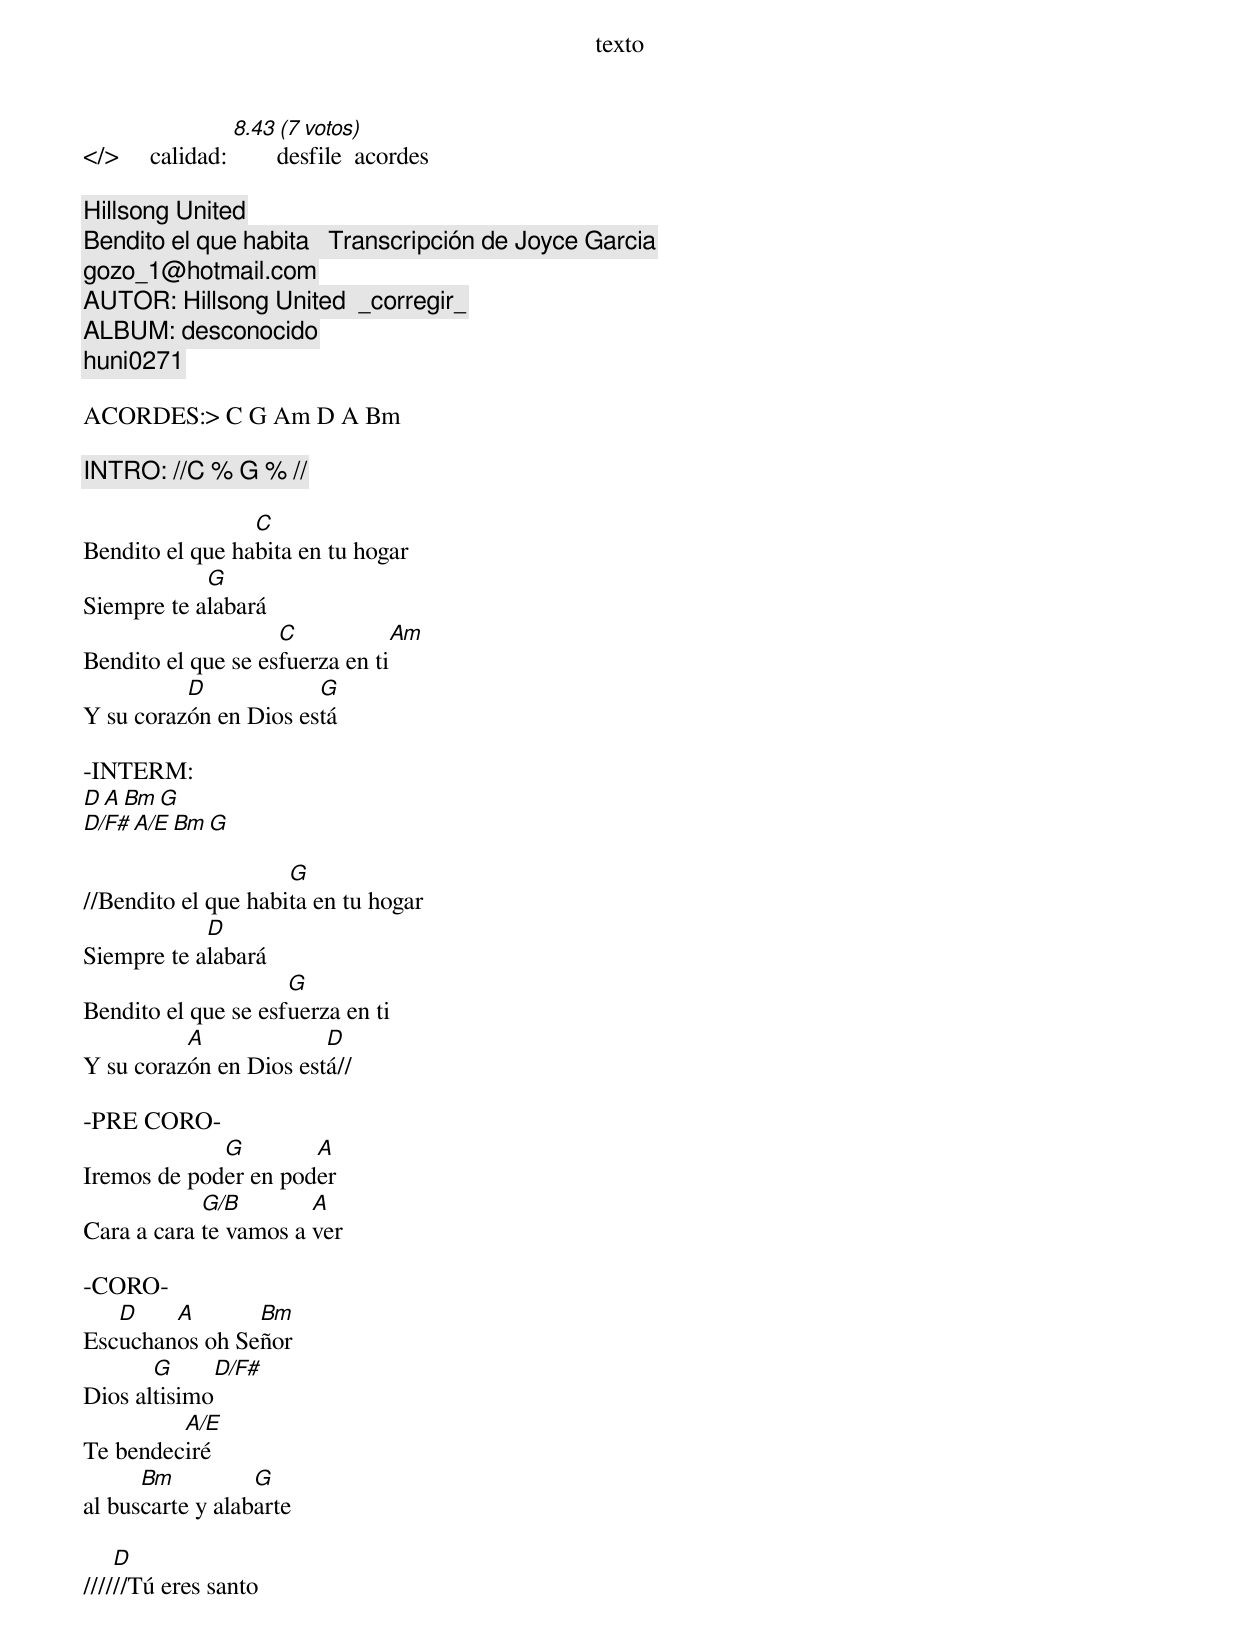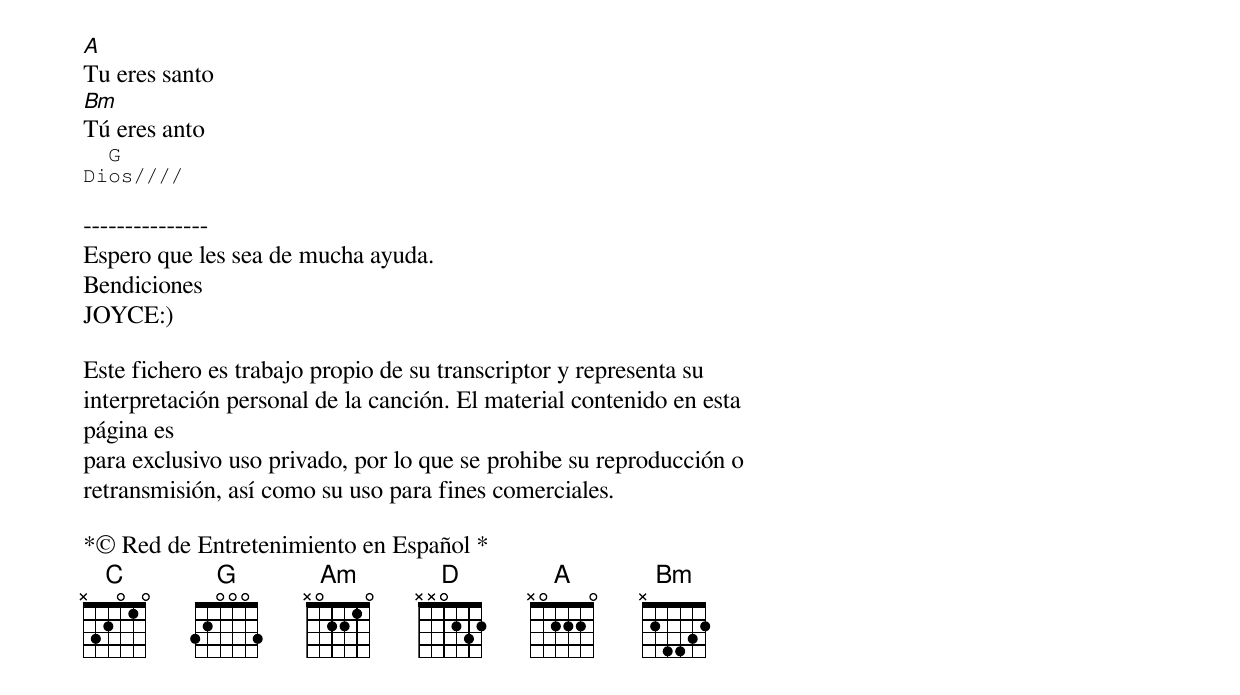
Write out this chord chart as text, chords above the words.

</> 	calidad: [8.43 (7 votos)] 	desfile <javascript:void(0)> acordes
<javascript:void(0)> texto <bendito_el_que_habita.txt>

Hillsong United
Bendito el que habita 	Transcripción de Joyce Garcia
gozo_1@hotmail.com
AUTOR: Hillsong United  _corregir_
ALBUM: desconocido
	huni0271

ACORDES:> C G Am D A Bm

INTRO: //C % G % //

                 C
Bendito el que habita en tu hogar
            G
Siempre te alabará
                    C            Am
Bendito el que se esfuerza en ti
          D            G
Y su corazón en Dios está

-INTERM:
D   A   Bm  G
D/F# A/E Bm G

                     G
//Bendito el que habita en tu hogar
            D
Siempre te alabará
                     G
Bendito el que se esfuerza en ti
          A             D
Y su corazón en Dios está//

-PRE CORO-
             G        A
Iremos de poder en poder
            G/B        A
Cara a cara te vamos a ver

-CORO-
   D    A       Bm
Escuchanos oh Señor
       G         D/F#
Dios altisimo
         A/E
Te bendeciré
      Bm          G
al buscarte y alabarte

    D
//////Tú eres santo
A
Tu eres santo
Bm
Tú eres anto
  G
Dios////

---------------
Espero que les sea de mucha ayuda.
Bendiciones
JOYCE:)

Este fichero es trabajo propio de su transcriptor y representa su
interpretación personal de la canción. El material contenido en esta
página es
para exclusivo uso privado, por lo que se prohibe su reproducción o
retransmisión, así como su uso para fines comerciales.

*© Red de Entretenimiento en Español *
